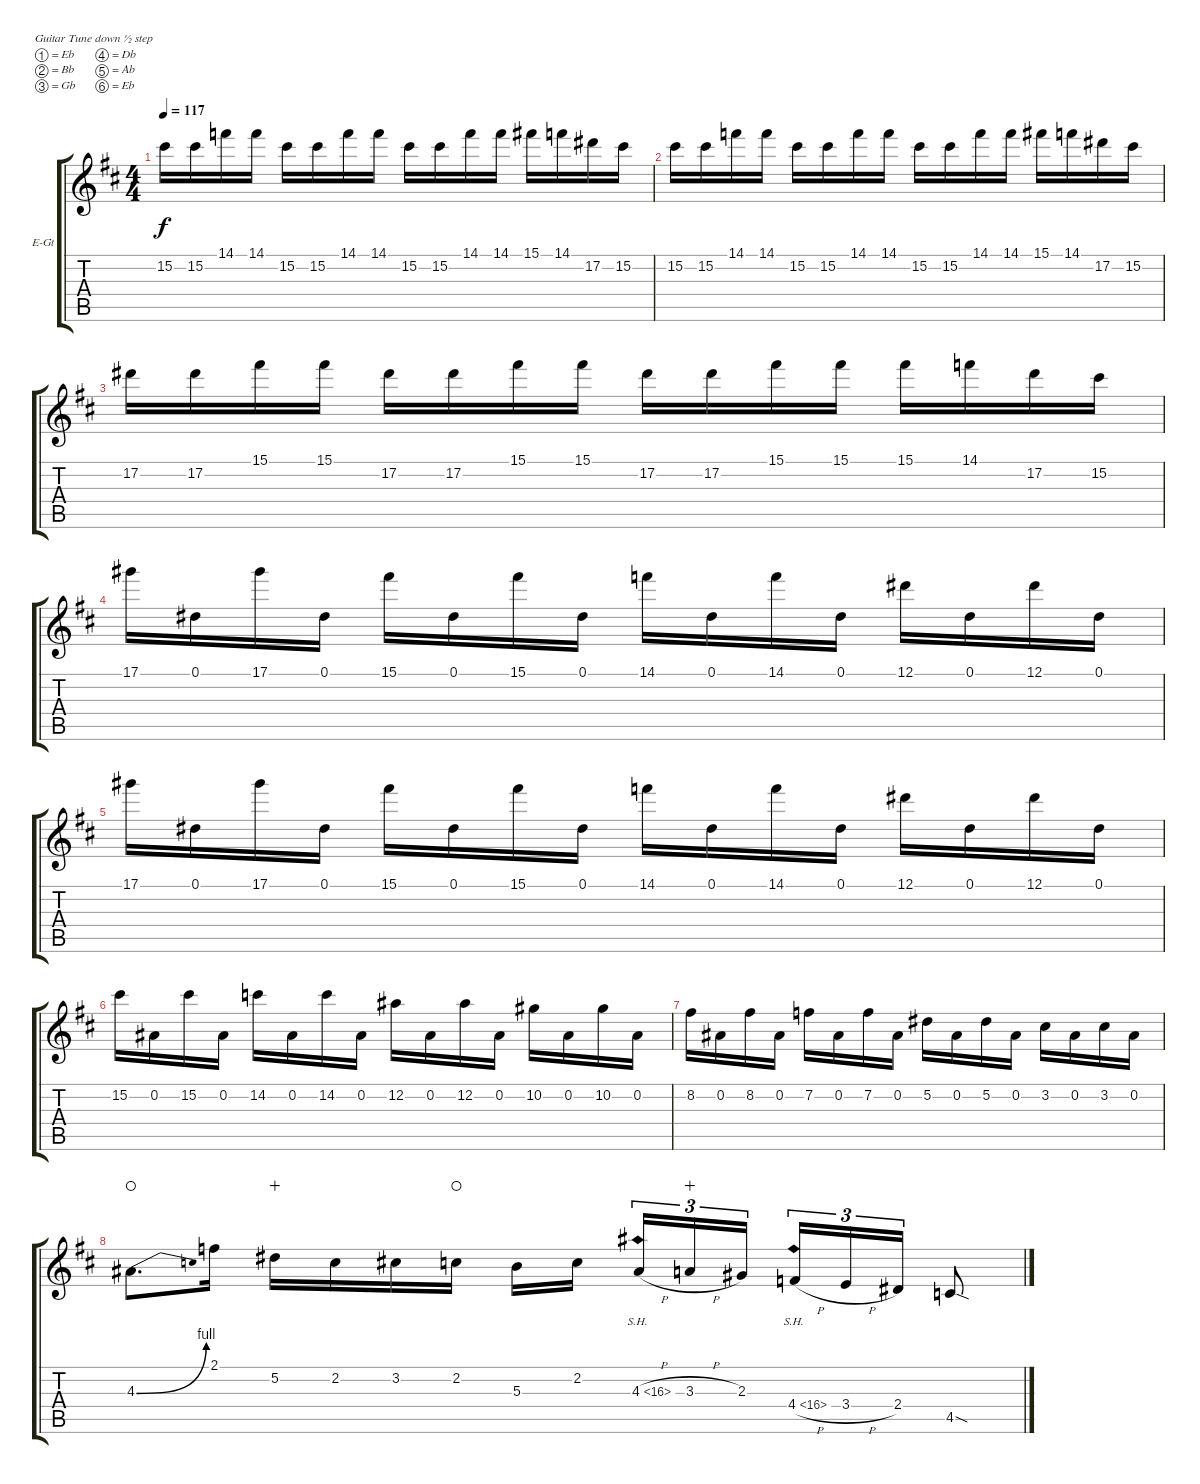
\bracketExtendMode groupsimilarinstruments
\firstSystemTrackNameOrientation horizontal
\otherSystemsTrackNameOrientation horizontal
\track ("Гитара 1" "E-Gt") {instrument distortionguitar}
\staff {score tabs}
\tuning (Eb4 Bb3 Gb3 Db3 Ab2 Eb2)
\ts (4 4)
\tempo 117
\clef g2
\ks bminor
15.2.16{dy f} 15.2.16 14.1.16 14.1.16 15.2.16 15.2.16 14.1.16 14.1.16 15.2.16 15.2.16 14.1.16 14.1.16 15.1.16 14.1.16 17.2.16 15.2.16 |
15.2.16 15.2.16 14.1.16 14.1.16 15.2.16 15.2.16 14.1.16 14.1.16 15.2.16 15.2.16 14.1.16 14.1.16 15.1.16 14.1.16 17.2.16 15.2.16 |
17.2.16 17.2.16 15.1.16 15.1.16 17.2.16 17.2.16 15.1.16 15.1.16 17.2.16 17.2.16 15.1.16 15.1.16 15.1.16 14.1.16 17.2.16 15.2.16 |
17.1.16 0.1.16 17.1.16 0.1.16 15.1.16 0.1.16 15.1.16 0.1.16 14.1.16 0.1.16 14.1.16 0.1.16 12.1.16 0.1.16 12.1.16 0.1.16 |
17.1.16 0.1.16 17.1.16 0.1.16 15.1.16 0.1.16 15.1.16 0.1.16 14.1.16 0.1.16 14.1.16 0.1.16 12.1.16 0.1.16 12.1.16 0.1.16 |
15.2.16 0.2.16 15.2.16 0.2.16 14.2.16 0.2.16 14.2.16 0.2.16 12.2.16 0.2.16 12.2.16 0.2.16 10.2.16 0.2.16 10.2.16 0.2.16 |
8.2.16 0.2.16 8.2.16 0.2.16 7.2.16 0.2.16 7.2.16 0.2.16 5.2.16 0.2.16 5.2.16 0.2.16 3.2.16 0.2.16 3.2.16 0.2.16 |
4.3{be (bend 0 0 60 4)}.8{d waho} 2.1.16 5.2.16{wahc} 2.2.16 3.2.16 2.2.16{waho} 5.3.16 2.2.16 4.3{sh 12 h}.16{tu (3 2)} 3.3{h}.16{tu (3 2) wahc} 2.3.16{tu (3 2)} 4.4{sh 12 h}.16{tu (3 2)} 3.4{h}.16{tu (3 2)} 2.4.16{tu (3 2)} 4.5{sod}.8
